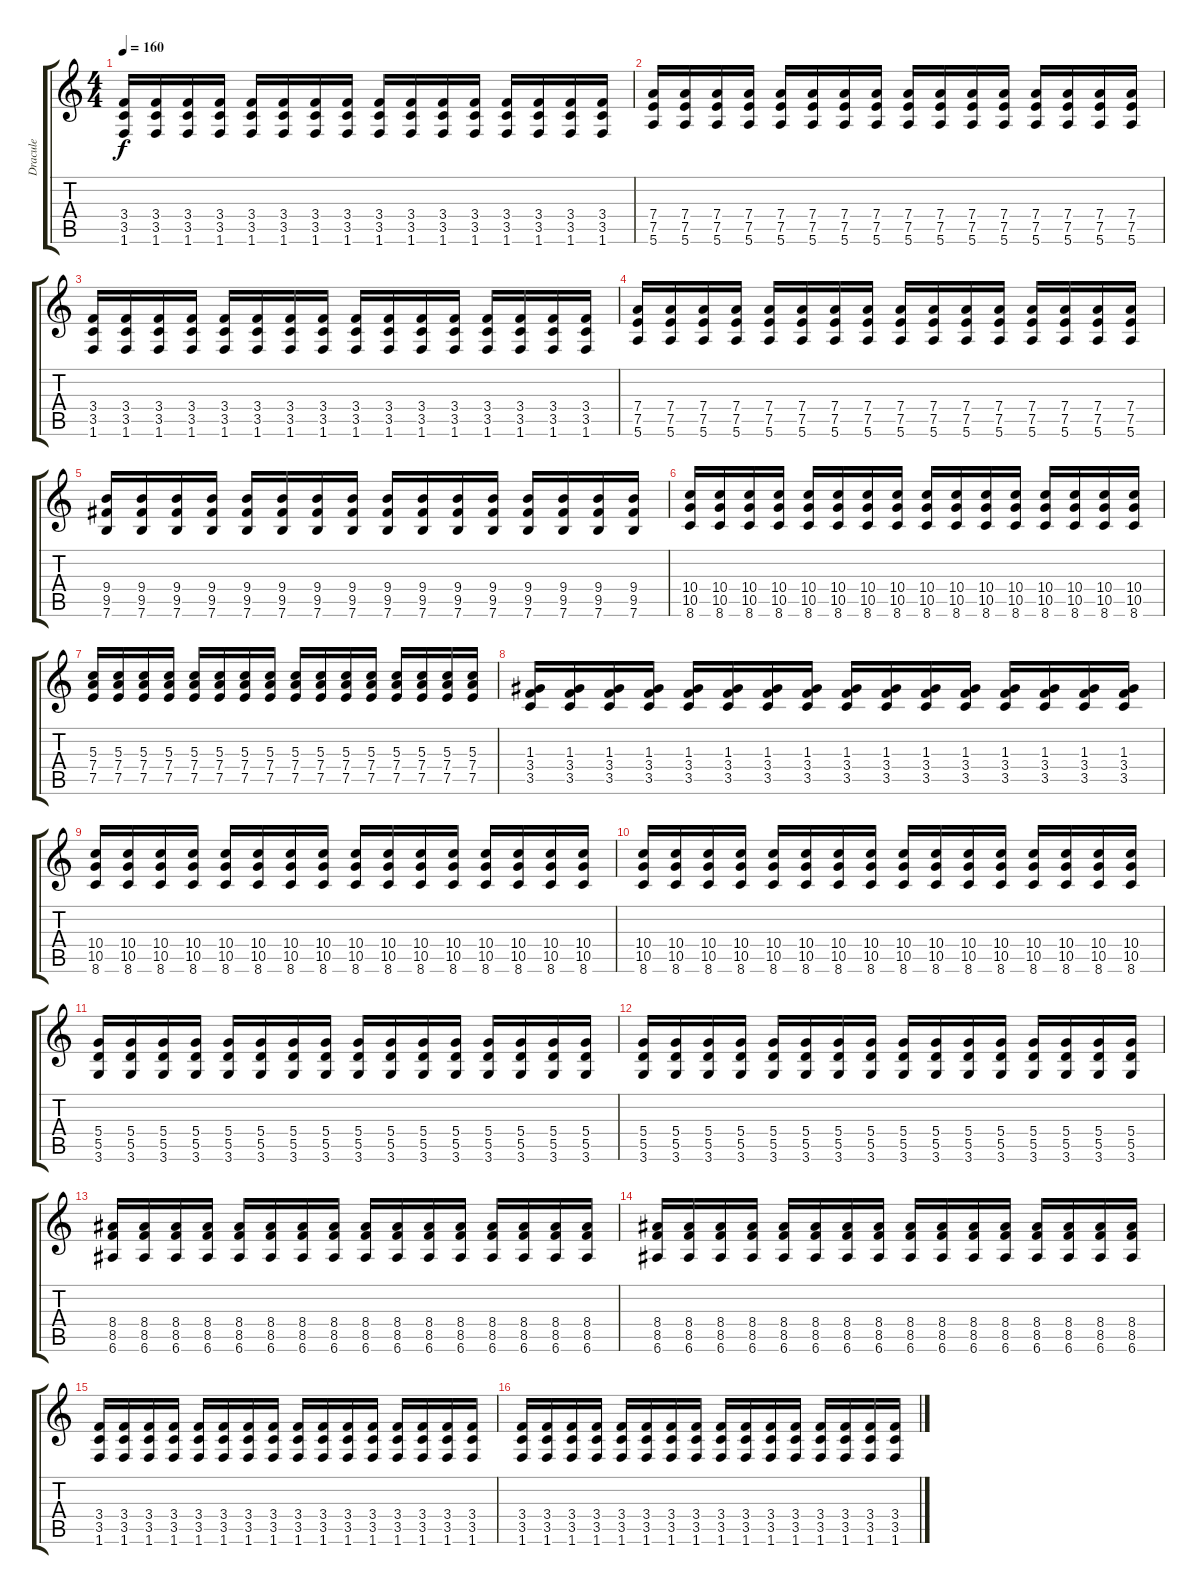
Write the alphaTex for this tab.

\track ("Dracule" "Dracule") {instrument distortionguitar}
\staff {score tabs}
\tuning (E4 B3 G3 D3 A2 E2) {hide}
\ts (4 4)
\tempo 160
\clef g2
\ks c
(3.4 3.5 1.6).16{dy f} (3.4 3.5 1.6).16 (3.4 3.5 1.6).16 (3.4 3.5 1.6).16 (3.4 3.5 1.6).16 (3.4 3.5 1.6).16 (3.4 3.5 1.6).16 (3.4 3.5 1.6).16 (3.4 3.5 1.6).16 (3.4 3.5 1.6).16 (3.4 3.5 1.6).16 (3.4 3.5 1.6).16 (3.4 3.5 1.6).16 (3.4 3.5 1.6).16 (3.4 3.5 1.6).16 (3.4 3.5 1.6).16 |
(7.4 7.5 5.6).16 (7.4 7.5 5.6).16 (7.4 7.5 5.6).16 (7.4 7.5 5.6).16 (7.4 7.5 5.6).16 (7.4 7.5 5.6).16 (7.4 7.5 5.6).16 (7.4 7.5 5.6).16 (7.4 7.5 5.6).16 (7.4 7.5 5.6).16 (7.4 7.5 5.6).16 (7.4 7.5 5.6).16 (7.4 7.5 5.6).16 (7.4 7.5 5.6).16 (7.4 7.5 5.6).16 (7.4 7.5 5.6).16 |
(3.4 3.5 1.6).16 (3.4 3.5 1.6).16 (3.4 3.5 1.6).16 (3.4 3.5 1.6).16 (3.4 3.5 1.6).16 (3.4 3.5 1.6).16 (3.4 3.5 1.6).16 (3.4 3.5 1.6).16 (3.4 3.5 1.6).16 (3.4 3.5 1.6).16 (3.4 3.5 1.6).16 (3.4 3.5 1.6).16 (3.4 3.5 1.6).16 (3.4 3.5 1.6).16 (3.4 3.5 1.6).16 (3.4 3.5 1.6).16 |
(7.4 7.5 5.6).16 (7.4 7.5 5.6).16 (7.4 7.5 5.6).16 (7.4 7.5 5.6).16 (7.4 7.5 5.6).16 (7.4 7.5 5.6).16 (7.4 7.5 5.6).16 (7.4 7.5 5.6).16 (7.4 7.5 5.6).16 (7.4 7.5 5.6).16 (7.4 7.5 5.6).16 (7.4 7.5 5.6).16 (7.4 7.5 5.6).16 (7.4 7.5 5.6).16 (7.4 7.5 5.6).16 (7.4 7.5 5.6).16 |
(9.4 9.5 7.6).16 (9.4 9.5 7.6).16 (9.4 9.5 7.6).16 (9.4 9.5 7.6).16 (9.4 9.5 7.6).16 (9.4 9.5 7.6).16 (9.4 9.5 7.6).16 (9.4 9.5 7.6).16 (9.4 9.5 7.6).16 (9.4 9.5 7.6).16 (9.4 9.5 7.6).16 (9.4 9.5 7.6).16 (9.4 9.5 7.6).16 (9.4 9.5 7.6).16 (9.4 9.5 7.6).16 (9.4 9.5 7.6).16 |
(10.4 10.5 8.6).16 (10.4 10.5 8.6).16 (10.4 10.5 8.6).16 (10.4 10.5 8.6).16 (10.4 10.5 8.6).16 (10.4 10.5 8.6).16 (10.4 10.5 8.6).16 (10.4 10.5 8.6).16 (10.4 10.5 8.6).16 (10.4 10.5 8.6).16 (10.4 10.5 8.6).16 (10.4 10.5 8.6).16 (10.4 10.5 8.6).16 (10.4 10.5 8.6).16 (10.4 10.5 8.6).16 (10.4 10.5 8.6).16 |
(5.3 7.4 7.5).16 (5.3 7.4 7.5).16 (5.3 7.4 7.5).16 (5.3 7.4 7.5).16 (5.3 7.4 7.5).16 (5.3 7.4 7.5).16 (5.3 7.4 7.5).16 (5.3 7.4 7.5).16 (5.3 7.4 7.5).16 (5.3 7.4 7.5).16 (5.3 7.4 7.5).16 (5.3 7.4 7.5).16 (5.3 7.4 7.5).16 (5.3 7.4 7.5).16 (5.3 7.4 7.5).16 (5.3 7.4 7.5).16 |
(1.3 3.4 3.5).16 (1.3 3.4 3.5).16 (1.3 3.4 3.5).16 (1.3 3.4 3.5).16 (1.3 3.4 3.5).16 (1.3 3.4 3.5).16 (1.3 3.4 3.5).16 (1.3 3.4 3.5).16 (1.3 3.4 3.5).16 (1.3 3.4 3.5).16 (1.3 3.4 3.5).16 (1.3 3.4 3.5).16 (1.3 3.4 3.5).16 (1.3 3.4 3.5).16 (1.3 3.4 3.5).16 (1.3 3.4 3.5).16 |
(10.4 10.5 8.6).16 (10.4 10.5 8.6).16 (10.4 10.5 8.6).16 (10.4 10.5 8.6).16 (10.4 10.5 8.6).16 (10.4 10.5 8.6).16 (10.4 10.5 8.6).16 (10.4 10.5 8.6).16 (10.4 10.5 8.6).16 (10.4 10.5 8.6).16 (10.4 10.5 8.6).16 (10.4 10.5 8.6).16 (10.4 10.5 8.6).16 (10.4 10.5 8.6).16 (10.4 10.5 8.6).16 (10.4 10.5 8.6).16 |
(10.4 10.5 8.6).16 (10.4 10.5 8.6).16 (10.4 10.5 8.6).16 (10.4 10.5 8.6).16 (10.4 10.5 8.6).16 (10.4 10.5 8.6).16 (10.4 10.5 8.6).16 (10.4 10.5 8.6).16 (10.4 10.5 8.6).16 (10.4 10.5 8.6).16 (10.4 10.5 8.6).16 (10.4 10.5 8.6).16 (10.4 10.5 8.6).16 (10.4 10.5 8.6).16 (10.4 10.5 8.6).16 (10.4 10.5 8.6).16 |
(5.4 5.5 3.6).16 (5.4 5.5 3.6).16 (5.4 5.5 3.6).16 (5.4 5.5 3.6).16 (5.4 5.5 3.6).16 (5.4 5.5 3.6).16 (5.4 5.5 3.6).16 (5.4 5.5 3.6).16 (5.4 5.5 3.6).16 (5.4 5.5 3.6).16 (5.4 5.5 3.6).16 (5.4 5.5 3.6).16 (5.4 5.5 3.6).16 (5.4 5.5 3.6).16 (5.4 5.5 3.6).16 (5.4 5.5 3.6).16 |
(5.4 5.5 3.6).16 (5.4 5.5 3.6).16 (5.4 5.5 3.6).16 (5.4 5.5 3.6).16 (5.4 5.5 3.6).16 (5.4 5.5 3.6).16 (5.4 5.5 3.6).16 (5.4 5.5 3.6).16 (5.4 5.5 3.6).16 (5.4 5.5 3.6).16 (5.4 5.5 3.6).16 (5.4 5.5 3.6).16 (5.4 5.5 3.6).16 (5.4 5.5 3.6).16 (5.4 5.5 3.6).16 (5.4 5.5 3.6).16 |
(8.4 8.5 6.6).16 (8.4 8.5 6.6).16 (8.4 8.5 6.6).16 (8.4 8.5 6.6).16 (8.4 8.5 6.6).16 (8.4 8.5 6.6).16 (8.4 8.5 6.6).16 (8.4 8.5 6.6).16 (8.4 8.5 6.6).16 (8.4 8.5 6.6).16 (8.4 8.5 6.6).16 (8.4 8.5 6.6).16 (8.4 8.5 6.6).16 (8.4 8.5 6.6).16 (8.4 8.5 6.6).16 (8.4 8.5 6.6).16 |
(8.4 8.5 6.6).16 (8.4 8.5 6.6).16 (8.4 8.5 6.6).16 (8.4 8.5 6.6).16 (8.4 8.5 6.6).16 (8.4 8.5 6.6).16 (8.4 8.5 6.6).16 (8.4 8.5 6.6).16 (8.4 8.5 6.6).16 (8.4 8.5 6.6).16 (8.4 8.5 6.6).16 (8.4 8.5 6.6).16 (8.4 8.5 6.6).16 (8.4 8.5 6.6).16 (8.4 8.5 6.6).16 (8.4 8.5 6.6).16 |
(3.4 3.5 1.6).16 (3.4 3.5 1.6).16 (3.4 3.5 1.6).16 (3.4 3.5 1.6).16 (3.4 3.5 1.6).16 (3.4 3.5 1.6).16 (3.4 3.5 1.6).16 (3.4 3.5 1.6).16 (3.4 3.5 1.6).16 (3.4 3.5 1.6).16 (3.4 3.5 1.6).16 (3.4 3.5 1.6).16 (3.4 3.5 1.6).16 (3.4 3.5 1.6).16 (3.4 3.5 1.6).16 (3.4 3.5 1.6).16 |
(3.4 3.5 1.6).16 (3.4 3.5 1.6).16 (3.4 3.5 1.6).16 (3.4 3.5 1.6).16 (3.4 3.5 1.6).16 (3.4 3.5 1.6).16 (3.4 3.5 1.6).16 (3.4 3.5 1.6).16 (3.4 3.5 1.6).16 (3.4 3.5 1.6).16 (3.4 3.5 1.6).16 (3.4 3.5 1.6).16 (3.4 3.5 1.6).16 (3.4 3.5 1.6).16 (3.4 3.5 1.6).16 (3.4 3.5 1.6).16
